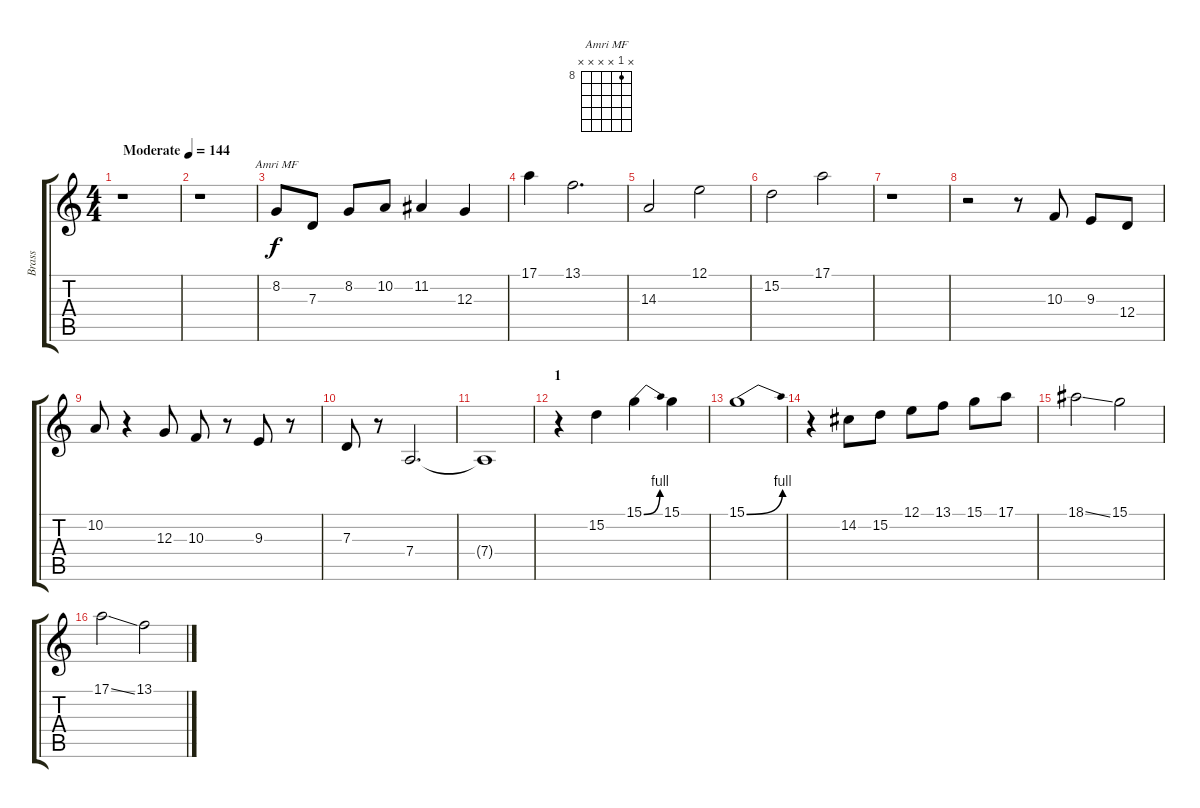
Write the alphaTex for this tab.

\track ("Brass" "Brass") {instrument trumpet}
\staff {score tabs}
\tuning (E4 B3 G3 D3 A2 E2) {hide}
\chord ("Amri MF" x 8 x x x x) {firstfret 8}
\ts (4 4)
\tempo (144 "Moderate")
\clef g2
\ks c
r.1{dy f instrument trumpet} |
r.1 |
8.2.8{ch "Amri MF"} 7.3.8 8.2.8 10.2.8 11.2.4 12.3.4 |
17.1.4 13.1.2{d} |
14.3.2 12.1.2 |
15.2.2 17.1.2 |
r.1 |
r.2 r.8 10.3.8 9.3.8 12.4.8 |
10.2.8 r.4 12.3.8 10.3.8 r.8 9.3.8 r.8 |
7.3.8 r.8 7.4.2{d} |
7.4{t}.1 |
\section ("" "1")
r.4 15.2.4 15.1{be (bend 0 0 60 4)}.4 15.1.4 |
15.1{be (bend 0 0 60 4)}.1 |
r.4 14.2.8 15.2.8 12.1.8 13.1.8 15.1.8 17.1.8 |
18.1{ss}.2 15.1.2 |
17.1{ss}.2 13.1.2
